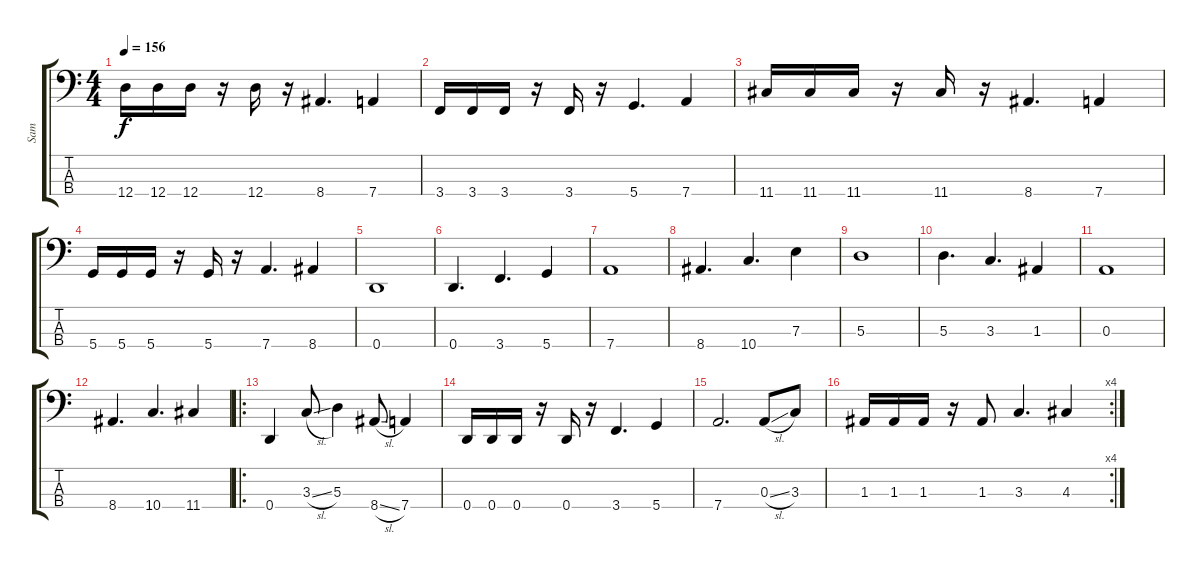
\track ("Sam" "Sam") {instrument electricbasspick}
\staff {score tabs}
\tuning (G2 D2 A1 D1) {hide}
\ts (4 4)
\tempo 156
\clef f4
\ks c
12.4.16{dy f} 12.4.16 12.4.16 r.16 12.4.16 r.16 8.4.4{d} 7.4.4 |
3.4.16 3.4.16 3.4.16 r.16 3.4.16 r.16 5.4.4{d} 7.4.4 |
11.4.16 11.4.16 11.4.16 r.16 11.4.16 r.16 8.4.4{d} 7.4.4 |
5.4.16 5.4.16 5.4.16 r.16 5.4.16 r.16 7.4.4{d} 8.4.4 |
0.4.1 |
0.4.4{d} 3.4.4{d} 5.4.4 |
7.4.1 |
8.4.4{d} 10.4.4{d} 7.3.4 |
5.3.1 |
5.3.4{d} 3.3.4{d} 1.3.4 |
0.3.1 |
8.4.4{d} 10.4.4{d} 11.4.4 |
\ro
0.4.4 3.3{sl}.8 5.3.4 8.4{sl}.8 7.4.4 |
0.4.16 0.4.16 0.4.16 r.16 0.4.16 r.16 3.4.4{d} 5.4.4 |
7.4.2{d} 0.3{sl}.8 3.3.8 |
\rc 4
1.3.16 1.3.16 1.3.16 r.16 1.3.8 3.3.4{d} 4.3.4
